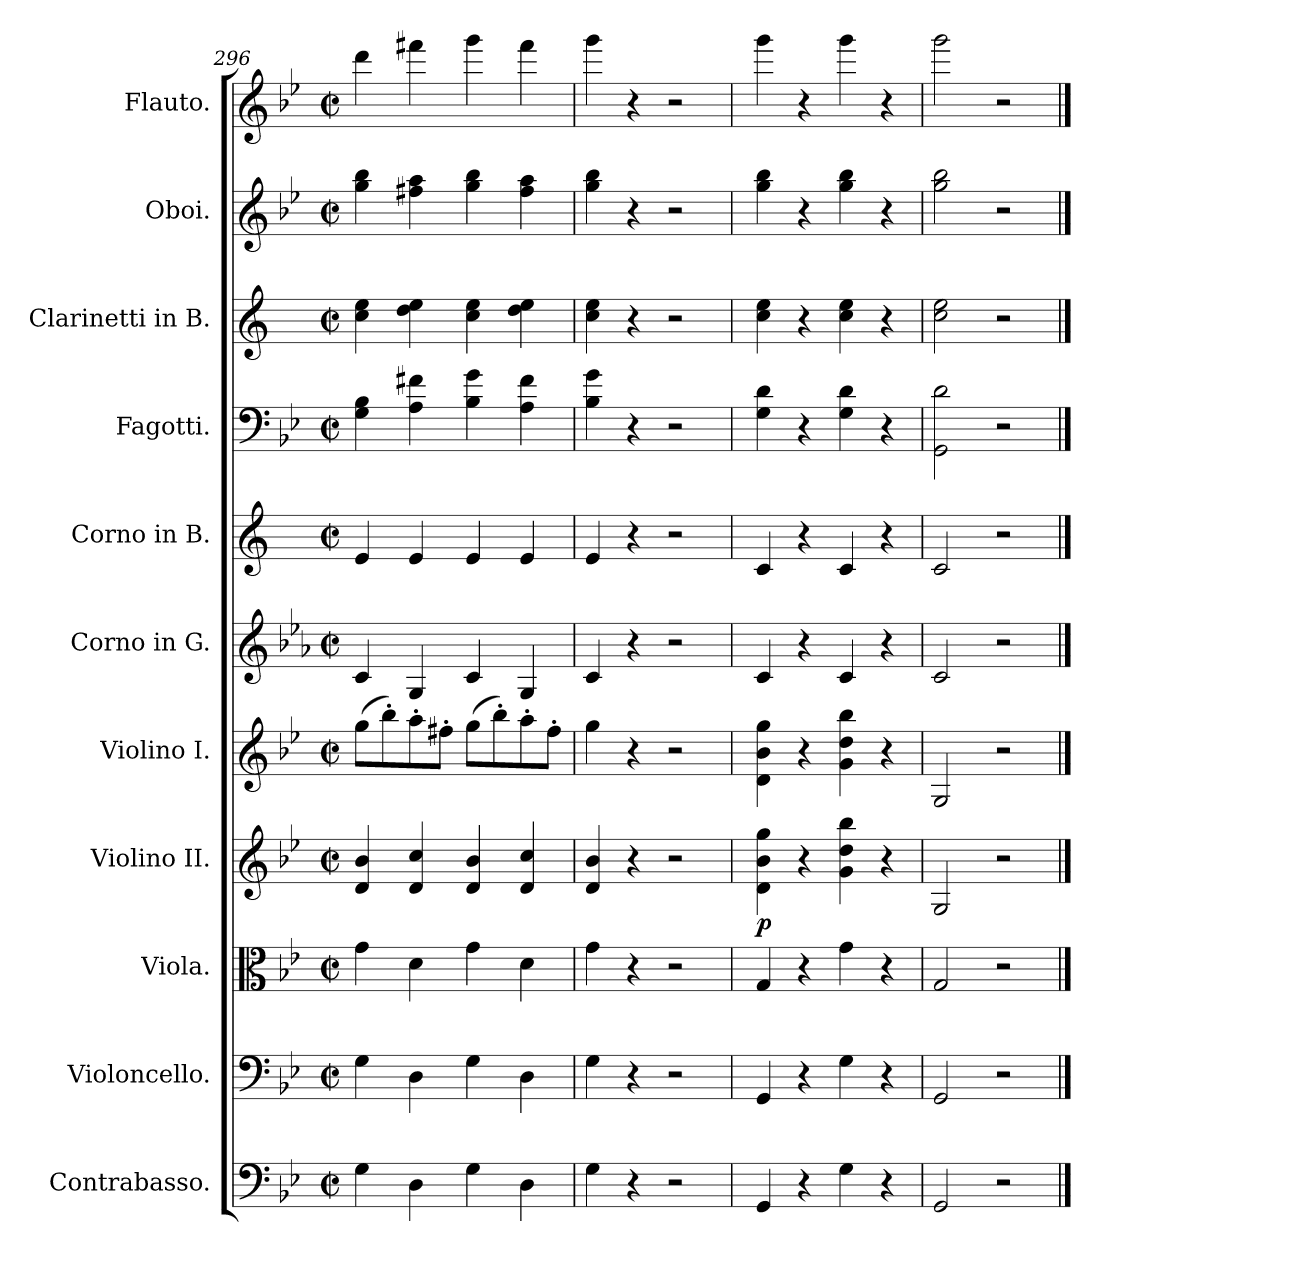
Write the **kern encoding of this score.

**kern	**kern	**kern	**kern	**dynam	**kern	**kern	**kern	**kern	**kern	**kern	**kern
*part11	*part10	*part9	*part8	*part8	*part7	*part6	*part5	*part4	*part3	*part2	*part1
*staff11	*staff10	*staff9	*staff8	*staff8	*staff7	*staff6	*staff5	*staff4	*staff3	*staff2	*staff1
*I"Contrabasso.	*I"Violoncello.	*I"Viola.	*I"Violino II.	*	*I"Violino I.	*I"Corno in G.	*I"Corno in B.	*I"Fagotti.	*I"Clarinetti in B.	*I"Oboi.	*I"Flauto.
*	*	*	*	*	*	*	*	*	*I'Cl	*I'Ob	*I'Fl
*clefF4	*clefF4	*clefC3	*clefG2	*	*clefG2	*clefG2	*clefG2	*clefF4	*clefG2	*clefG2	*clefG2
*ITrd7c12	*	*	*	*	*	*ITrd3c5	*ITrd1c2	*	*ITrd1c2	*	*
*k[b-e-]	*k[b-e-]	*k[b-e-]	*k[b-e-]	*	*k[b-e-]	*k[b-e-]	*k[b-e-]	*k[b-e-]	*k[b-e-]	*k[b-e-]	*k[b-e-]
*M2/2	*M2/2	*M2/2	*M2/2	*	*M2/2	*M2/2	*M2/2	*M2/2	*M2/2	*M2/2	*M2/2
*met(c|)	*met(c|)	*met(c|)	*met(c|)	*	*met(c|)	*met(c|)	*met(c|)	*met(c|)	*met(c|)	*met(c|)	*met(c|)
=296	=296	=296	=296	=296	=296	=296	=296	=296	=296	=296	=296
4GG\	4G\	4g\	4d/ 4b-/	.	(>8gg\L	4G/	4d/	4G\ 4B-\	4b-\ 4dd\	4gg\ 4bb-\	4ddd\
.	.	.	.	.	8bb-'\)	.	.	.	.	.	.
4DD\	4D\	4d\	4d/ 4cc/	.	8aa'\	4D/	4d/	4A\ 4f#X\	4cc\ 4dd\	4ff#X\ 4aa\	4fff#X\
.	.	.	.	.	8ff#X'\J	.	.	.	.	.	.
4GG\	4G\	4g\	4d/ 4b-/	.	(>8gg\L	4G/	4d/	4B-\ 4g\	4b-\ 4dd\	4gg\ 4bb-\	4ggg\
.	.	.	.	.	8bb-'\)	.	.	.	.	.	.
4DD\	4D\	4d\	4d/ 4cc/	.	8aa'\	4D/	4d/	4A\ 4f#\	4cc\ 4dd\	4ff#\ 4aa\	4fff#\
.	.	.	.	.	8ff#'\J	.	.	.	.	.	.
=297	=297	=297	=297	=297	=297	=297	=297	=297	=297	=297	=297
*	*	*	*	*	*	*	*	*	*	*	*MM170
4GG\	4G\	4g\	4d/ 4b-/	.	4gg\	4G/	4d/	4B-\ 4g\	4b-\ 4dd\	4gg\ 4bb-\	4ggg\
4r	4r	4r	4r	.	4r	4r	4r	4r	4r	4r	4r
2r	2r	2r	2r	.	2r	2r	2r	2r	2r	2r	2r
=298	=298	=298	=298	=298	=298	=298	=298	=298	=298	=298	=298
*	*	*	*	*	*	*	*	*	*	*	*MM160
.	.	.	8qd\yy 8qb-\yy	.	8qd\yy 8qb-\yy	.	.	.	.	.	.
!	!	!	!	!LO:DY:b	!	!	!	!	!	!	!
4GGG/	4GG/	4G/	4d\ 4b-\ 4gg\	p	4d\ 4b-\ 4gg\	4G/	4B-/	4G\ 4d\	4b-\ 4dd\	4gg\ 4bb-\	4ggg\
4r	4r	4r	4r	.	4r	4r	4r	4r	4r	4r	4r
*	*	*	*	*	*	*	*	*	*	*	*MM150
.	.	.	8qg\yy 8qdd\yy	.	8qg\yy 8qdd\yy	.	.	.	.	.	.
4GG\	4G\	4g\	4g\ 4dd\ 4bb-\	.	4g\ 4dd\ 4bb-\	4G/	4B-/	4G\ 4d\	4b-\ 4dd\	4gg\ 4bb-\	4ggg\
4r	4r	4r	4r	.	4r	4r	4r	4r	4r	4r	4r
=299	=299	=299	=299	=299	=299	=299	=299	=299	=299	=299	=299
*	*	*	*	*	*	*	*	*	*	*	*MM40
2GGG/	2GG/	2G/	2G/	.	2G/	2G/	2B-/	2GG\ 2d\	2b-\ 2dd\	2gg\ 2bb-\	2ggg\
2r	2r	2r	2r	.	2r	2r	2r	2r	2r	2r	2r
==	==	==	==	==	==	==	==	==	==	==	==
*-	*-	*-	*-	*-	*-	*-	*-	*-	*-	*-	*-
